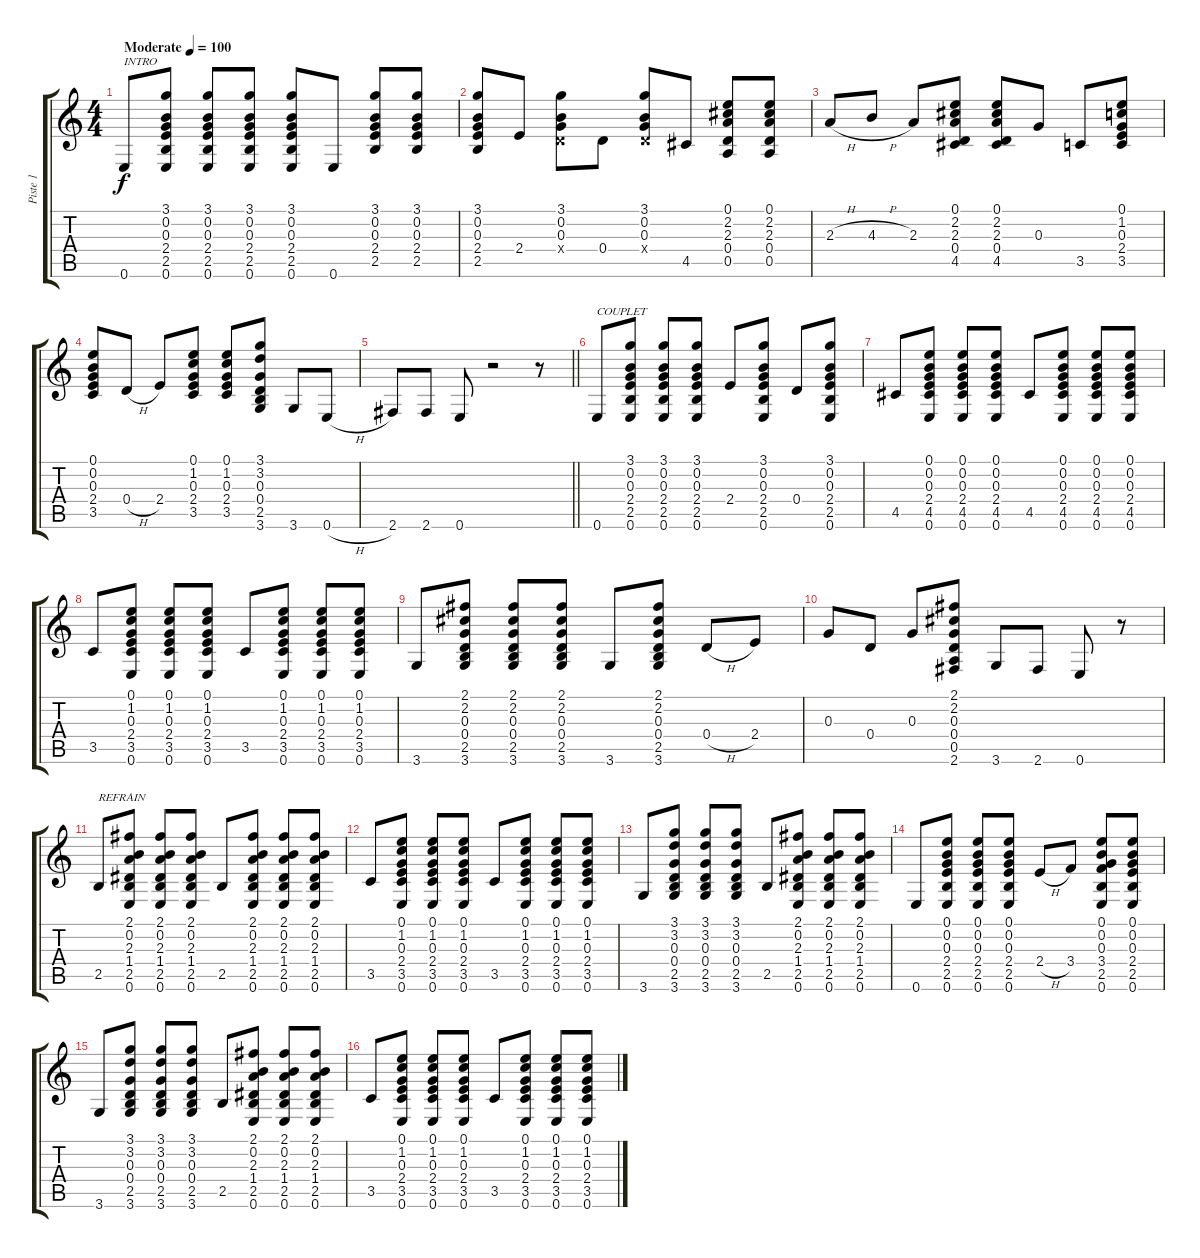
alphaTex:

\track ("Piste 1" "Piste 1") {instrument acousticguitarsteel}
\staff {score tabs}
\tuning (E4 B3 G3 D3 A2 E2) {hide}
\ts (4 4)
\tempo (100 "Moderate")
\clef g2
\ks c
0.6.8{txt "INTRO" dy f instrument acousticguitarsteel} (3.1 0.2 0.3 2.4 2.5 0.6).8 (3.1 0.2 0.3 2.4 2.5 0.6).8 (3.1 0.2 0.3 2.4 2.5 0.6).8 (3.1 0.2 0.3 2.4 2.5 0.6).8 0.6.8 (3.1 0.2 0.3 2.4 2.5).8 (3.1 0.2 0.3 2.4 2.5).8 |
(3.1 0.2 0.3 2.4 2.5).8 2.4.8 (3.1 0.2 0.3 0.4{x}).8 0.4.8 (3.1 0.2 0.3 0.4{x}).8 4.5.8 (0.1 2.2 2.3 0.4 0.5).8 (0.1 2.2 2.3 0.4 0.5).8 |
2.3{h}.8 4.3{h}.8 2.3.8 (0.1 2.2 2.3 0.4 4.5).8 (0.1 2.2 2.3 0.4 4.5).8 0.3.8 3.5.8 (0.1 1.2 0.3 2.4 3.5).8 |
(0.1 0.2 0.3 2.4 3.5).8 0.4{h}.8 2.4.8 (0.1 1.2 0.3 2.4 3.5).8 (0.1 1.2 0.3 2.4 3.5).8 (3.1 3.2 0.3 0.4 2.5 3.6).8 3.6.8 0.6{h}.8 |
\barLineRight lightlight
2.6.8 2.6.8 0.6.8 r.2 r.8 |
0.6.8{txt "COUPLET"} (3.1 0.2 0.3 2.4 2.5 0.6).8 (3.1 0.2 0.3 2.4 2.5 0.6).8 (3.1 0.2 0.3 2.4 2.5 0.6).8 2.4.8 (3.1 0.2 0.3 2.4 2.5 0.6).8 0.4.8 (3.1 0.2 0.3 2.4 2.5 0.6).8 |
4.5.8 (0.1 0.2 0.3 2.4 4.5 0.6).8 (0.1 0.2 0.3 2.4 4.5 0.6).8 (0.1 0.2 0.3 2.4 4.5 0.6).8 4.5.8 (0.1 0.2 0.3 2.4 4.5 0.6).8 (0.1 0.2 0.3 2.4 4.5 0.6).8 (0.1 0.2 0.3 2.4 4.5 0.6).8 |
3.5.8 (0.1 1.2 0.3 2.4 3.5 0.6).8 (0.1 1.2 0.3 2.4 3.5 0.6).8 (0.1 1.2 0.3 2.4 3.5 0.6).8 3.5.8 (0.1 1.2 0.3 2.4 3.5 0.6).8 (0.1 1.2 0.3 2.4 3.5 0.6).8 (0.1 1.2 0.3 2.4 3.5 0.6).8 |
3.6.8 (2.1 2.2 0.3 0.4 2.5 3.6).8 (2.1 2.2 0.3 0.4 2.5 3.6).8 (2.1 2.2 0.3 0.4 2.5 3.6).8 3.6.8 (2.1 2.2 0.3 0.4 2.5 3.6).8 0.4{h}.8 2.4.8 |
0.3.8 0.4.8 0.3.8 (2.1 2.2 0.3 0.4 0.5 2.6).8 3.6.8 2.6.8 0.6.8 r.8 |
2.5.8{txt "REFRAIN"} (2.1 0.2 2.3 1.4 2.5 0.6).8 (2.1 0.2 2.3 1.4 2.5 0.6).8 (2.1 0.2 2.3 1.4 2.5 0.6).8 2.5.8 (2.1 0.2 2.3 1.4 2.5 0.6).8 (2.1 0.2 2.3 1.4 2.5 0.6).8 (2.1 0.2 2.3 1.4 2.5 0.6).8 |
3.5.8 (0.1 1.2 0.3 2.4 3.5 0.6).8 (0.1 1.2 0.3 2.4 3.5 0.6).8 (0.1 1.2 0.3 2.4 3.5 0.6).8 3.5.8 (0.1 1.2 0.3 2.4 3.5 0.6).8 (0.1 1.2 0.3 2.4 3.5 0.6).8 (0.1 1.2 0.3 2.4 3.5 0.6).8 |
3.6.8 (3.1 3.2 0.3 0.4 2.5 3.6).8 (3.1 3.2 0.3 0.4 2.5 3.6).8 (3.1 3.2 0.3 0.4 2.5 3.6).8 2.5.8 (2.1 0.2 2.3 1.4 2.5 0.6).8 (2.1 0.2 2.3 1.4 2.5 0.6).8 (2.1 0.2 2.3 1.4 2.5 0.6).8 |
0.6.8 (0.1 0.2 0.3 2.4 2.5 0.6).8 (0.1 0.2 0.3 2.4 2.5 0.6).8 (0.1 0.2 0.3 2.4 2.5 0.6).8 2.4{h}.8 3.4.8 (0.1 0.2 0.3 3.4 2.5 0.6).8 (0.1 0.2 0.3 2.4 2.5 0.6).8 |
3.6.8 (3.1 3.2 0.3 0.4 2.5 3.6).8 (3.1 3.2 0.3 0.4 2.5 3.6).8 (3.1 3.2 0.3 0.4 2.5 3.6).8 2.5.8 (2.1 0.2 2.3 1.4 2.5 0.6).8 (2.1 0.2 2.3 1.4 2.5 0.6).8 (2.1 0.2 2.3 1.4 2.5 0.6).8 |
3.5.8 (0.1 1.2 0.3 2.4 3.5 0.6).8 (0.1 1.2 0.3 2.4 3.5 0.6).8 (0.1 1.2 0.3 2.4 3.5 0.6).8 3.5.8 (0.1 1.2 0.3 2.4 3.5 0.6).8 (0.1 1.2 0.3 2.4 3.5 0.6).8 (0.1 1.2 0.3 2.4 3.5 0.6).8
